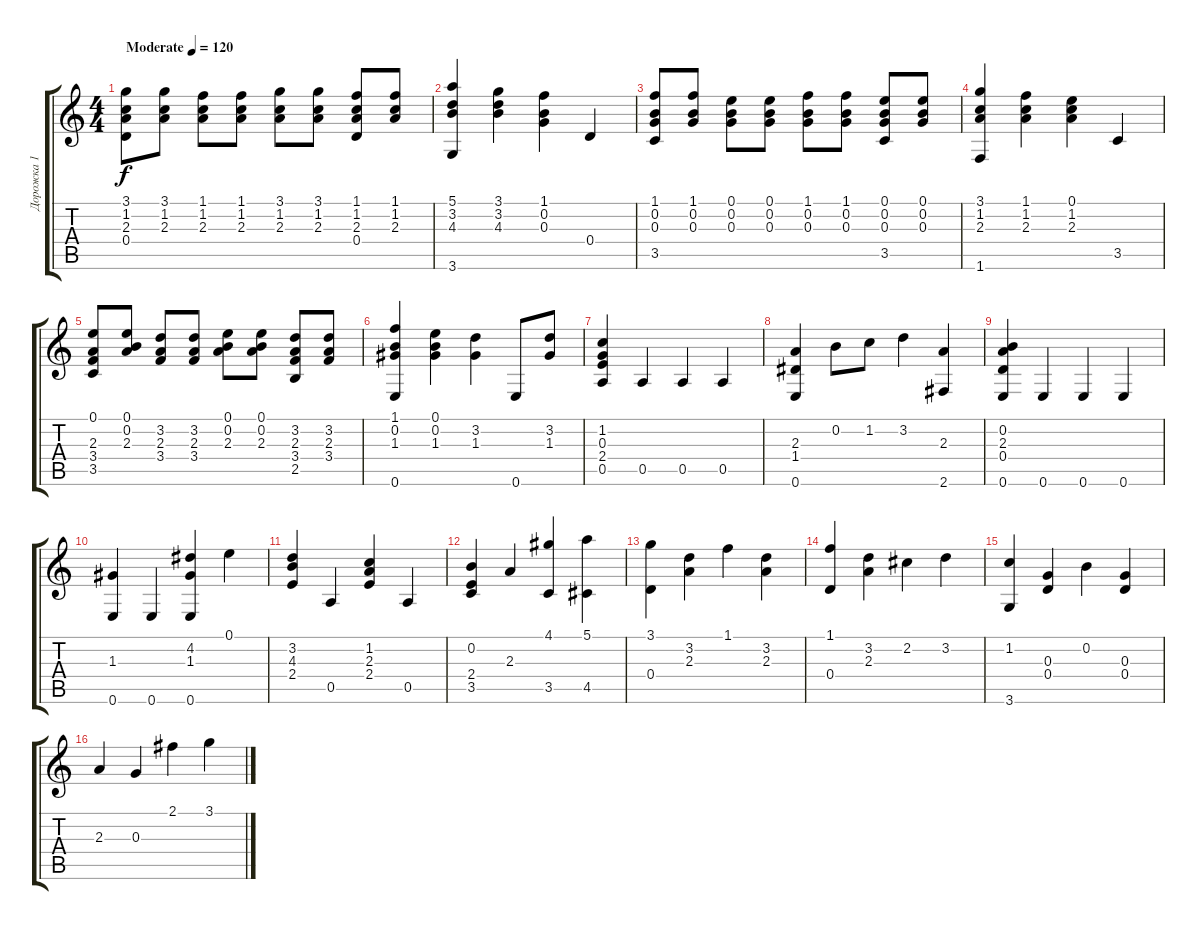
\track ("Дорожка 1" "Дорожка 1") {instrument acousticguitarnylon}
\staff {score tabs}
\tuning (E4 B3 G3 D3 A2 E2) {hide}
\ts (4 4)
\tempo (120 "Moderate")
\clef g2
\ks c
(3.1 1.2 2.3 0.4).8{dy f instrument acousticguitarnylon} (3.1 1.2 2.3).8 (1.1 1.2 2.3).8 (1.1 1.2 2.3).8 (3.1 1.2 2.3).8 (3.1 1.2 2.3).8 (1.1 1.2 2.3 0.4).8 (1.1 1.2 2.3).8 |
(5.1 3.2 4.3 3.6).4 (3.1 3.2 4.3).4 (1.1 0.2 0.3).4 0.4.4 |
(1.1 0.2 0.3 3.5).8 (1.1 0.2 0.3).8 (0.1 0.2 0.3).8 (0.1 0.2 0.3).8 (1.1 0.2 0.3).8 (1.1 0.2 0.3).8 (0.1 0.2 0.3 3.5).8 (0.1 0.2 0.3).8 |
(3.1 1.2 2.3 1.6).4 (1.1 1.2 2.3).4 (0.1 1.2 2.3).4 3.5.4 |
(0.1 2.3 3.4 3.5).8 (0.1 0.2 2.3).8 (3.2 2.3 3.4).8 (3.2 2.3 3.4).8 (0.1 0.2 2.3).8 (0.1 0.2 2.3).8 (3.2 2.3 3.4 2.5).8 (3.2 2.3 3.4).8 |
(1.1 0.2 1.3 0.6).4 (0.1 0.2 1.3).4 (3.2 1.3).4 0.6.8 (3.2 1.3).8 |
(1.2 0.3 2.4 0.5).4 0.5.4 0.5.4 0.5.4 |
(2.3 1.4 0.6).4 0.2.8 1.2.8 3.2.4 (2.3 2.6).4 |
(0.2 2.3 0.4 0.6).4 0.6.4 0.6.4 0.6.4 |
(1.3 0.6).4 0.6.4 (4.2 1.3 0.6).4 0.1.4 |
(3.2 4.3 2.4).4 0.5.4 (1.2 2.3 2.4).4 0.5.4 |
(0.2 2.4 3.5).4 2.3.4 (4.1 3.5).4 (5.1 4.5).4 |
(3.1 0.4).4 (3.2 2.3).4 1.1.4 (3.2 2.3).4 |
(1.1 0.4).4 (3.2 2.3).4 2.2.4 3.2.4 |
(1.2 3.6).4 (0.3 0.4).4 0.2.4 (0.3 0.4).4 |
2.3.4 0.3.4 2.1.4 3.1.4
